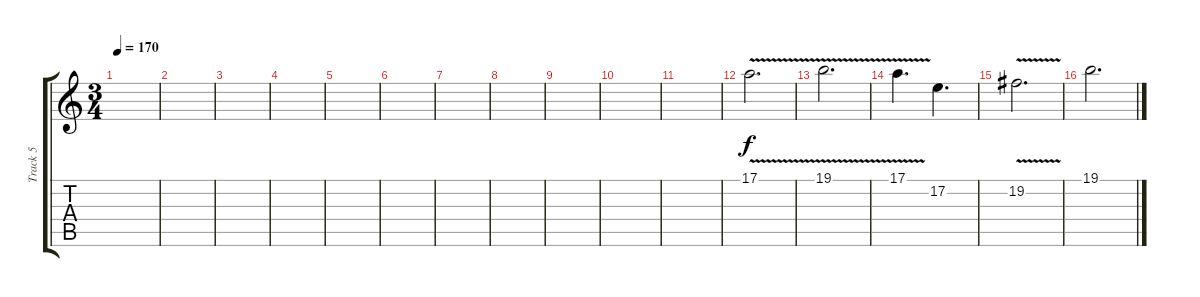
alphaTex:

\track ("Track 5" "Track 5") {instrument violin}
\staff {score tabs}
\tuning (E4 B3 G3 D3 A2 E2) {hide}
\ts (3 4)
\tempo 170
\clef g2
\ks c
|
|
|
|
|
|
|
|
|
|
|
17.1{v}.2{d} |
19.1{v}.2{d} |
17.1{v}.4{d} 17.2.4{d} |
19.2{v}.2{d} |
19.1.2{d}
